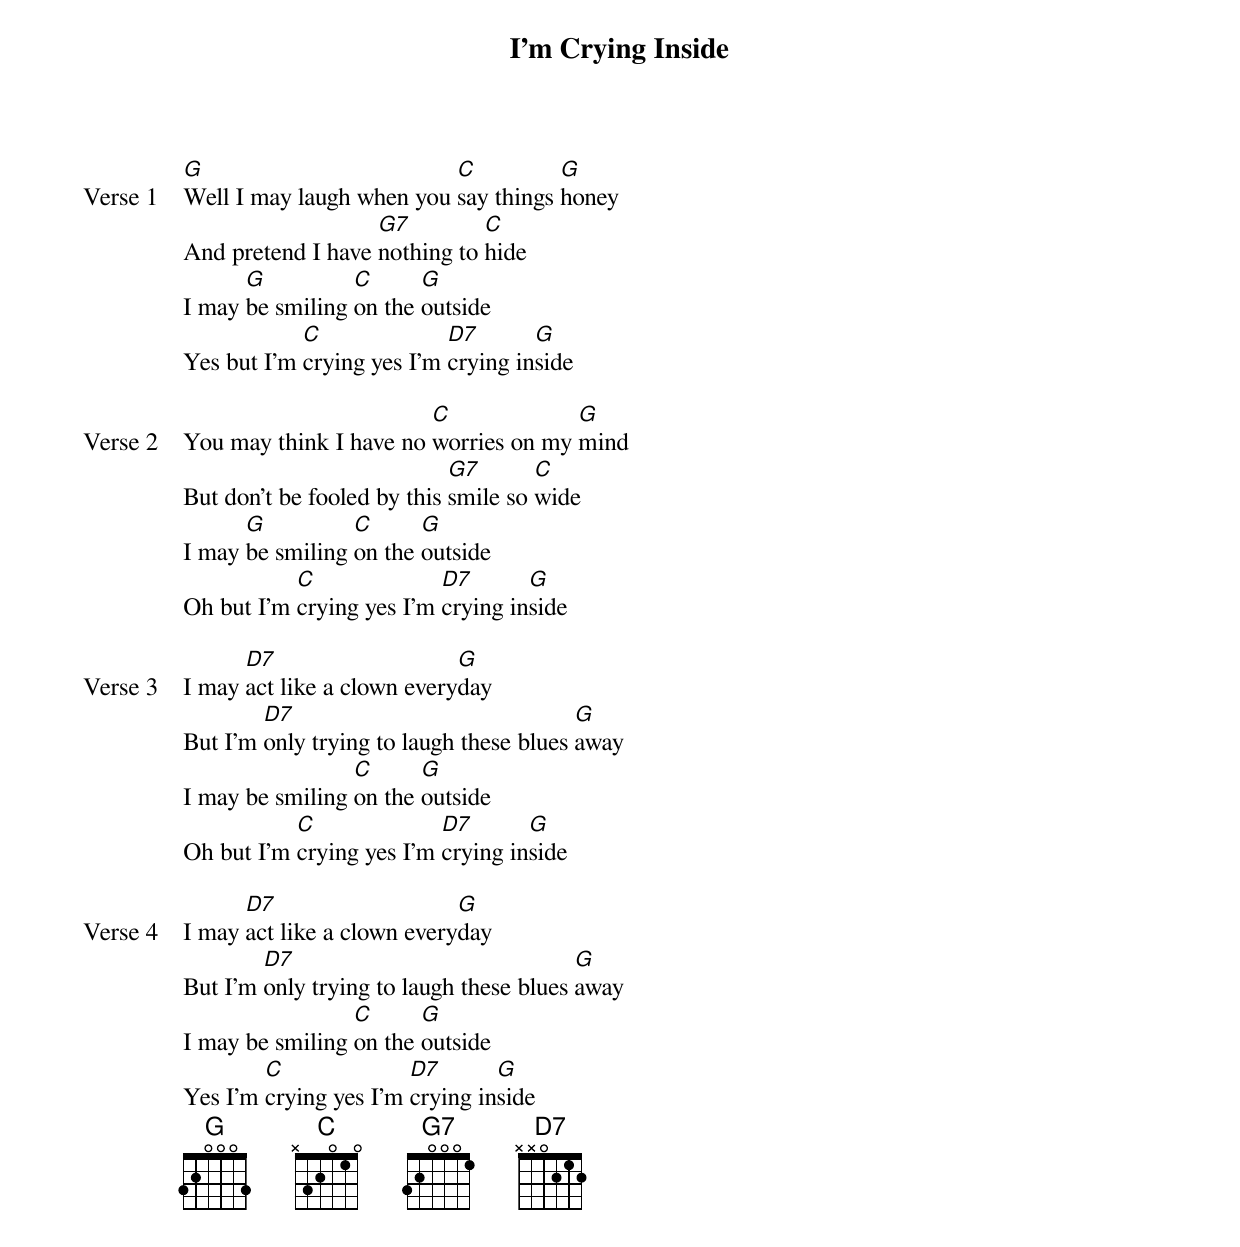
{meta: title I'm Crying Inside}
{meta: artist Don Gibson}
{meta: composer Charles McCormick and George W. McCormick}
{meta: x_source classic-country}
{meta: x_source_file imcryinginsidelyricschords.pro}
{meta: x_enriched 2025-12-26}

{start_of_verse: Verse 1}
[G]Well I may laugh when you [C]say things [G]honey
And pretend I have [G7]nothing to [C]hide
I may [G]be smiling [C]on the [G]outside
Yes but I'm [C]crying yes I'm [D7]crying in[G]side
{end_of_verse}

{start_of_verse: Verse 2}
You may think I have no [C]worries on my [G]mind
But don't be fooled by this [G7]smile so [C]wide
I may [G]be smiling [C]on the [G]outside
Oh but I'm [C]crying yes I'm [D7]crying in[G]side
{end_of_verse}

{start_of_verse: Verse 3}
I may [D7]act like a clown every[G]day
But I'm [D7]only trying to laugh these blues [G]away
I may be smiling [C]on the [G]outside
Oh but I'm [C]crying yes I'm [D7]crying in[G]side
{end_of_verse}

{start_of_verse: Verse 4}
I may [D7]act like a clown every[G]day
But I'm [D7]only trying to laugh these blues [G]away
I may be smiling [C]on the [G]outside
Yes I'm [C]crying yes I'm [D7]crying in[G]side
{end_of_verse}
